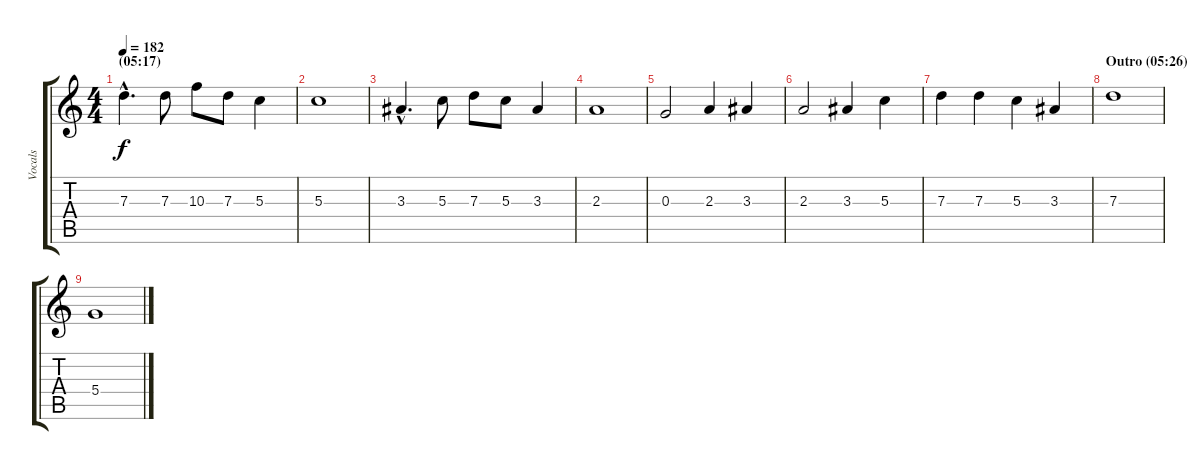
\track ("Vocals" "Vocals") {instrument fretlessbass}
\staff {score tabs}
\tuning (E4 B3 G3 D3 A2 E2) {hide}
\ts (4 4)
\section ("" "(05:17)")
\tempo 182
\clef g2
\ks c
7.3{hac}.4{d dy f} 7.3.8 10.3.8 7.3.8 5.3.4 |
5.3.1 |
3.3{hac}.4{d} 5.3.8 7.3.8 5.3.8 3.3.4 |
2.3.1 |
0.3.2 2.3.4 3.3.4 |
2.3.2 3.3.4 5.3.4 |
7.3.4 7.3.4 5.3.4 3.3.4 |
\section ("" "Outro (05:26)")
7.3.1 |
5.4.1
